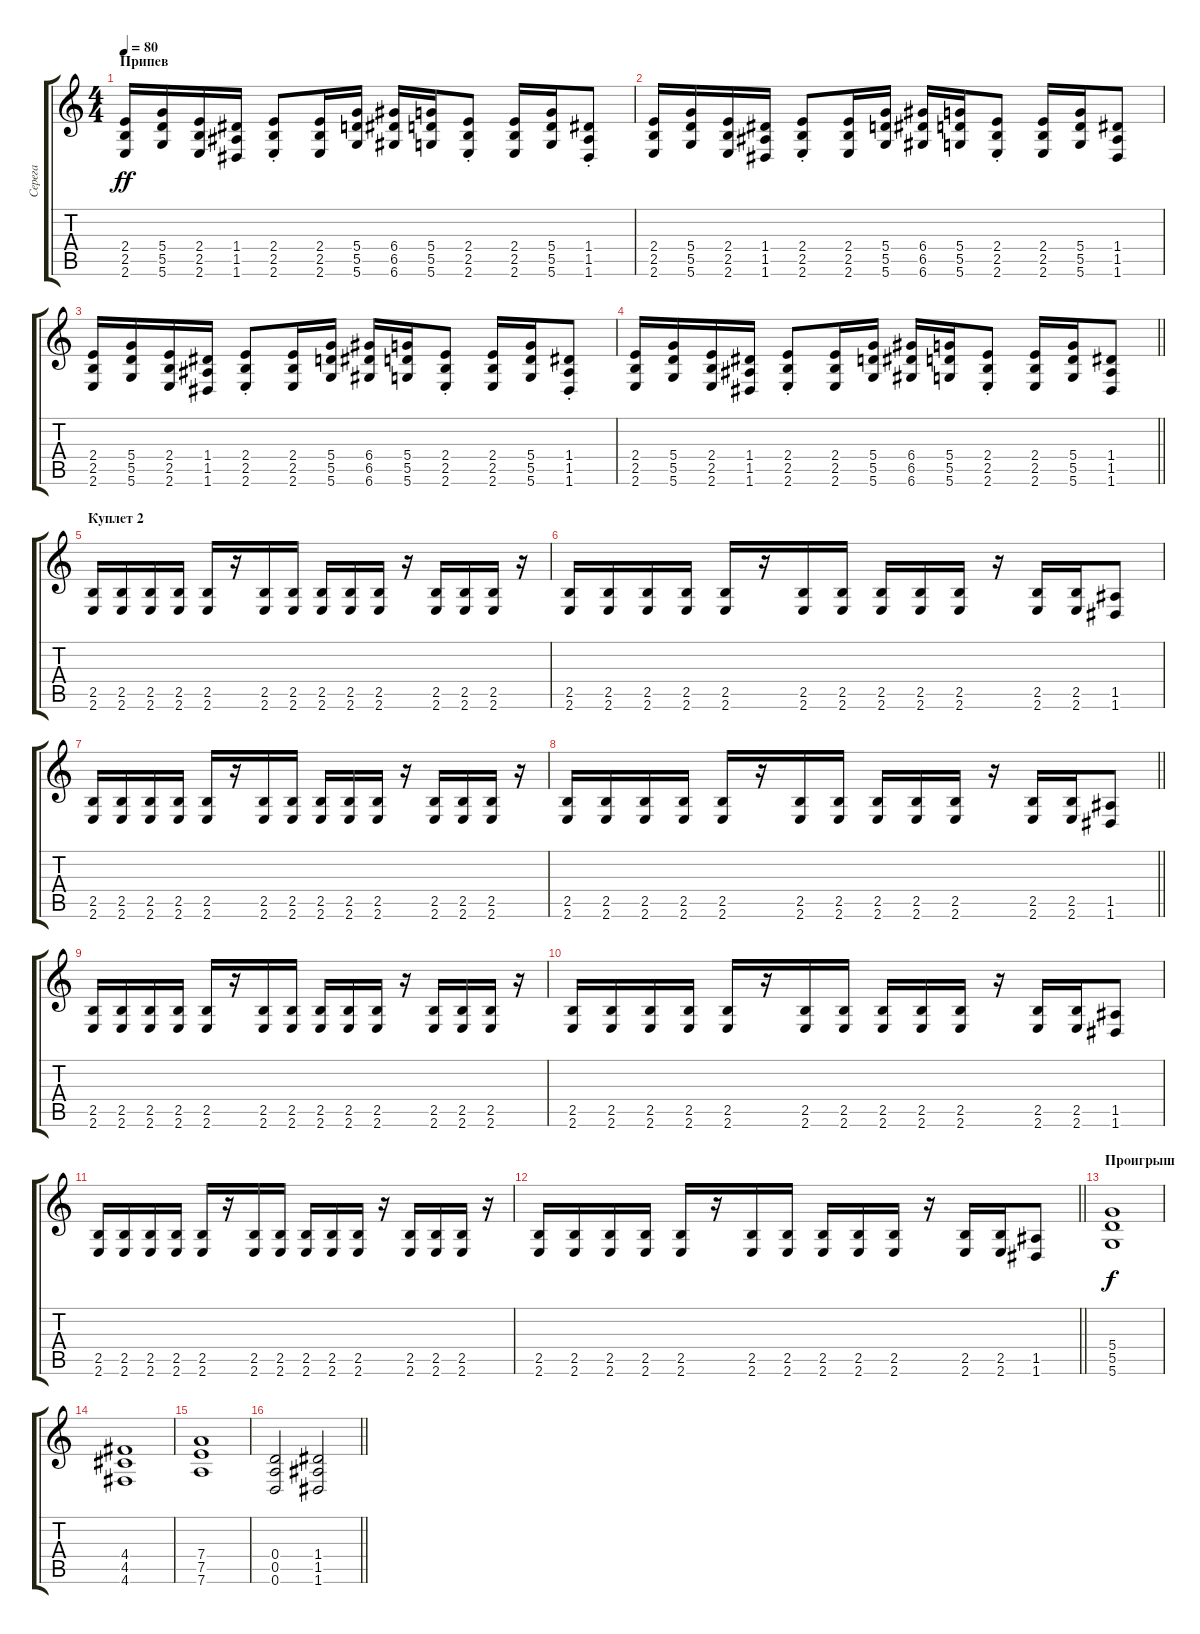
\track ("Серега" "Серега") {instrument distortionguitar}
\staff {score tabs}
\tuning (E4 B3 G3 D3 A2 D2) {hide}
\ts (4 4)
\section ("" "Припев")
\tempo 80
\clef g2
\ks c
(2.4 2.5 2.6).16{dy ff} (5.4 5.5 5.6).16 (2.4 2.5 2.6).16 (1.4 1.5 1.6).16 (2.4{st} 2.5{st} 2.6{st}).8 (2.4 2.5 2.6).16 (5.4 5.5 5.6).16 (6.4 6.5 6.6).16 (5.4 5.5 5.6).16 (2.4{st} 2.5{st} 2.6{st}).8 (2.4 2.5 2.6).16 (5.4 5.5 5.6).16 (1.4{st} 1.5{st} 1.6{st}).8 |
(2.4 2.5 2.6).16 (5.4 5.5 5.6).16 (2.4 2.5 2.6).16 (1.4 1.5 1.6).16 (2.4{st} 2.5{st} 2.6{st}).8 (2.4 2.5 2.6).16 (5.4 5.5 5.6).16 (6.4 6.5 6.6).16 (5.4 5.5 5.6).16 (2.4{st} 2.5{st} 2.6{st}).8 (2.4 2.5 2.6).16 (5.4 5.5 5.6).16 (1.4 1.5 1.6).8 |
(2.4 2.5 2.6).16 (5.4 5.5 5.6).16 (2.4 2.5 2.6).16 (1.4 1.5 1.6).16 (2.4{st} 2.5{st} 2.6{st}).8 (2.4 2.5 2.6).16 (5.4 5.5 5.6).16 (6.4 6.5 6.6).16 (5.4 5.5 5.6).16 (2.4{st} 2.5{st} 2.6{st}).8 (2.4 2.5 2.6).16 (5.4 5.5 5.6).16 (1.4{st} 1.5{st} 1.6{st}).8 |
\barLineRight lightlight
(2.4 2.5 2.6).16 (5.4 5.5 5.6).16 (2.4 2.5 2.6).16 (1.4 1.5 1.6).16 (2.4{st} 2.5{st} 2.6{st}).8 (2.4 2.5 2.6).16 (5.4 5.5 5.6).16 (6.4 6.5 6.6).16 (5.4 5.5 5.6).16 (2.4{st} 2.5{st} 2.6{st}).8 (2.4 2.5 2.6).16 (5.4 5.5 5.6).16 (1.4 1.5 1.6).8 |
\section ("" "Куплет 2")
(2.5 2.6).16 (2.5 2.6).16 (2.5 2.6).16 (2.5 2.6).16 (2.5 2.6).16 r.16 (2.5 2.6).16 (2.5 2.6).16 (2.5 2.6).16 (2.5 2.6).16 (2.5 2.6).16 r.16 (2.5 2.6).16 (2.5 2.6).16 (2.5 2.6).16 r.16 |
(2.5 2.6).16 (2.5 2.6).16 (2.5 2.6).16 (2.5 2.6).16 (2.5 2.6).16 r.16 (2.5 2.6).16 (2.5 2.6).16 (2.5 2.6).16 (2.5 2.6).16 (2.5 2.6).16 r.16 (2.5 2.6).16 (2.5 2.6).16 (1.5 1.6).8 |
(2.5 2.6).16 (2.5 2.6).16 (2.5 2.6).16 (2.5 2.6).16 (2.5 2.6).16 r.16 (2.5 2.6).16 (2.5 2.6).16 (2.5 2.6).16 (2.5 2.6).16 (2.5 2.6).16 r.16 (2.5 2.6).16 (2.5 2.6).16 (2.5 2.6).16 r.16 |
\barLineRight lightlight
(2.5 2.6).16 (2.5 2.6).16 (2.5 2.6).16 (2.5 2.6).16 (2.5 2.6).16 r.16 (2.5 2.6).16 (2.5 2.6).16 (2.5 2.6).16 (2.5 2.6).16 (2.5 2.6).16 r.16 (2.5 2.6).16 (2.5 2.6).16 (1.5 1.6).8 |
(2.5 2.6).16 (2.5 2.6).16 (2.5 2.6).16 (2.5 2.6).16 (2.5 2.6).16 r.16 (2.5 2.6).16 (2.5 2.6).16 (2.5 2.6).16 (2.5 2.6).16 (2.5 2.6).16 r.16 (2.5 2.6).16 (2.5 2.6).16 (2.5 2.6).16 r.16 |
(2.5 2.6).16 (2.5 2.6).16 (2.5 2.6).16 (2.5 2.6).16 (2.5 2.6).16 r.16 (2.5 2.6).16 (2.5 2.6).16 (2.5 2.6).16 (2.5 2.6).16 (2.5 2.6).16 r.16 (2.5 2.6).16 (2.5 2.6).16 (1.5 1.6).8 |
(2.5 2.6).16 (2.5 2.6).16 (2.5 2.6).16 (2.5 2.6).16 (2.5 2.6).16 r.16 (2.5 2.6).16 (2.5 2.6).16 (2.5 2.6).16 (2.5 2.6).16 (2.5 2.6).16 r.16 (2.5 2.6).16 (2.5 2.6).16 (2.5 2.6).16 r.16 |
\barLineRight lightlight
(2.5 2.6).16 (2.5 2.6).16 (2.5 2.6).16 (2.5 2.6).16 (2.5 2.6).16 r.16 (2.5 2.6).16 (2.5 2.6).16 (2.5 2.6).16 (2.5 2.6).16 (2.5 2.6).16 r.16 (2.5 2.6).16 (2.5 2.6).16 (1.5 1.6).8 |
\section ("" "Проигрыш")
(5.4 5.5 5.6).1{dy f} |
(4.4 4.5 4.6).1 |
(7.4 7.5 7.6).1 |
\barLineRight lightlight
(0.4 0.5 0.6).2 (1.4 1.5 1.6).2
